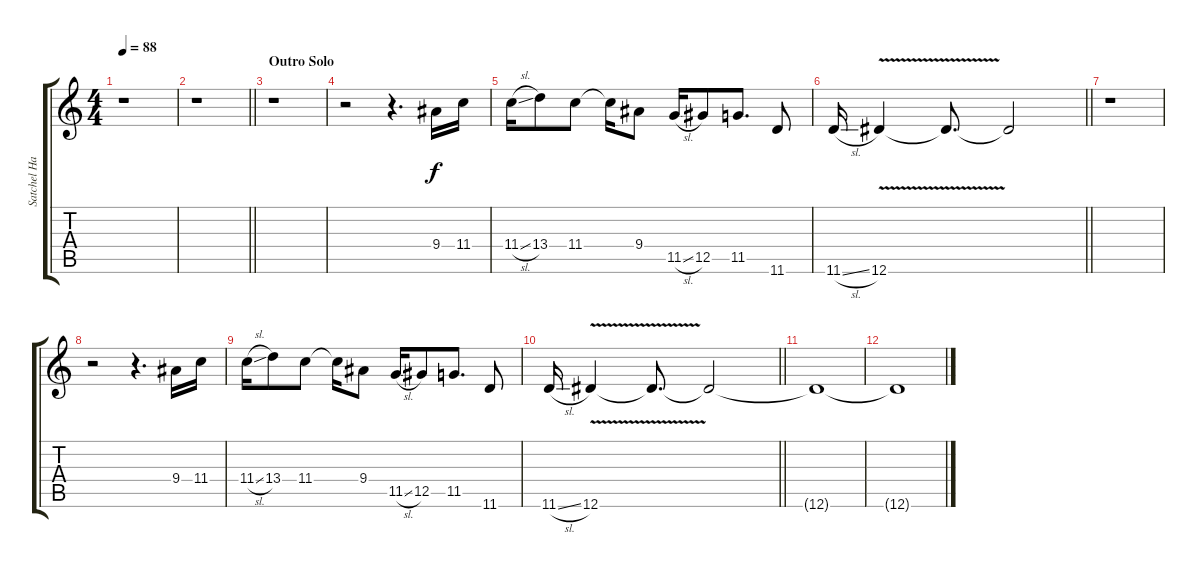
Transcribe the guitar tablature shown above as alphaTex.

\track ("Satchel Harm" "Satchel Ha") {instrument distortionguitar}
\staff {score tabs}
\tuning (Eb4 Bb3 Gb3 Db3 Ab2 Eb2) {hide}
\ts (4 4)
\tempo 88
\clef g2
\ks c
r.1{dy f} |
\barLineRight lightlight
r.1 |
\section ("" "Outro Solo")
r.1 |
r.2 r.4{d} 9.4.16 11.4.16 |
11.4{sl}.16 13.4.8 11.4.8 11.4{t}.16 9.4.8 11.5{sl}.16 12.5.8 11.5.8{d} 11.6.8 |
\barLineRight lightlight
11.6{sl}.16 12.6{v}.4 12.6{t}.8{d} 12.6{t}.2 |
r.1 |
r.2 r.4{d} 9.4.16 11.4.16 |
11.4{sl}.16 13.4.8 11.4.8 11.4{t}.16 9.4.8 11.5{sl}.16 12.5.8 11.5.8{d} 11.6.8 |
\barLineRight lightlight
11.6{sl}.16 12.6{v}.4 12.6{t}.8{d} 12.6{t}.2 |
12.6{t}.1 |
12.6{t}.1
